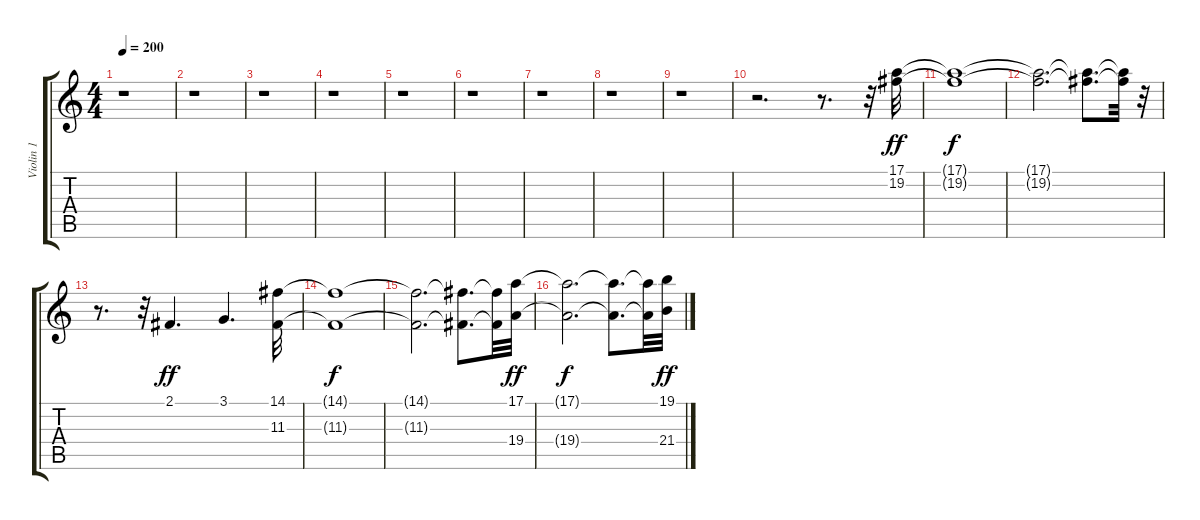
\track ("Violin 1" "Violin 1") {instrument violin}
\staff {score tabs}
\tuning (E4 B3 G3 D3 A2 E2) {hide}
\ts (4 4)
\tempo 200
\clef g2
\ks c
r.1{dy ff} |
r.1 |
r.1 |
r.1 |
r.1 |
r.1 |
r.1 |
r.1 |
r.1 |
r.2{d} r.8{d} r.32 (17.1 19.2).32 |
(17.1{t} 19.2{t}).1{dy f} |
(17.1{t} 19.2{t}).2{d} (17.1{t} 19.2{t}).8{d} (17.1{t} 19.2{t}).32 r.32 |
r.8{d} r.32 2.1.4{d dy ff} 3.1.4{d} (14.1 11.3).32 |
(14.1{t} 11.3{t}).1{dy f} |
(14.1{t} 11.3{t}).2{d} (14.1{t} 11.3{t}).8{d} (14.1{t} 11.3{t}).32 (17.1 19.4).32{dy ff} |
(17.1{t} 19.4{t}).2{d dy f} (17.1{t} 19.4{t}).8{d} (17.1{t} 19.4{t}).32 (19.1 21.4).32{dy ff}
